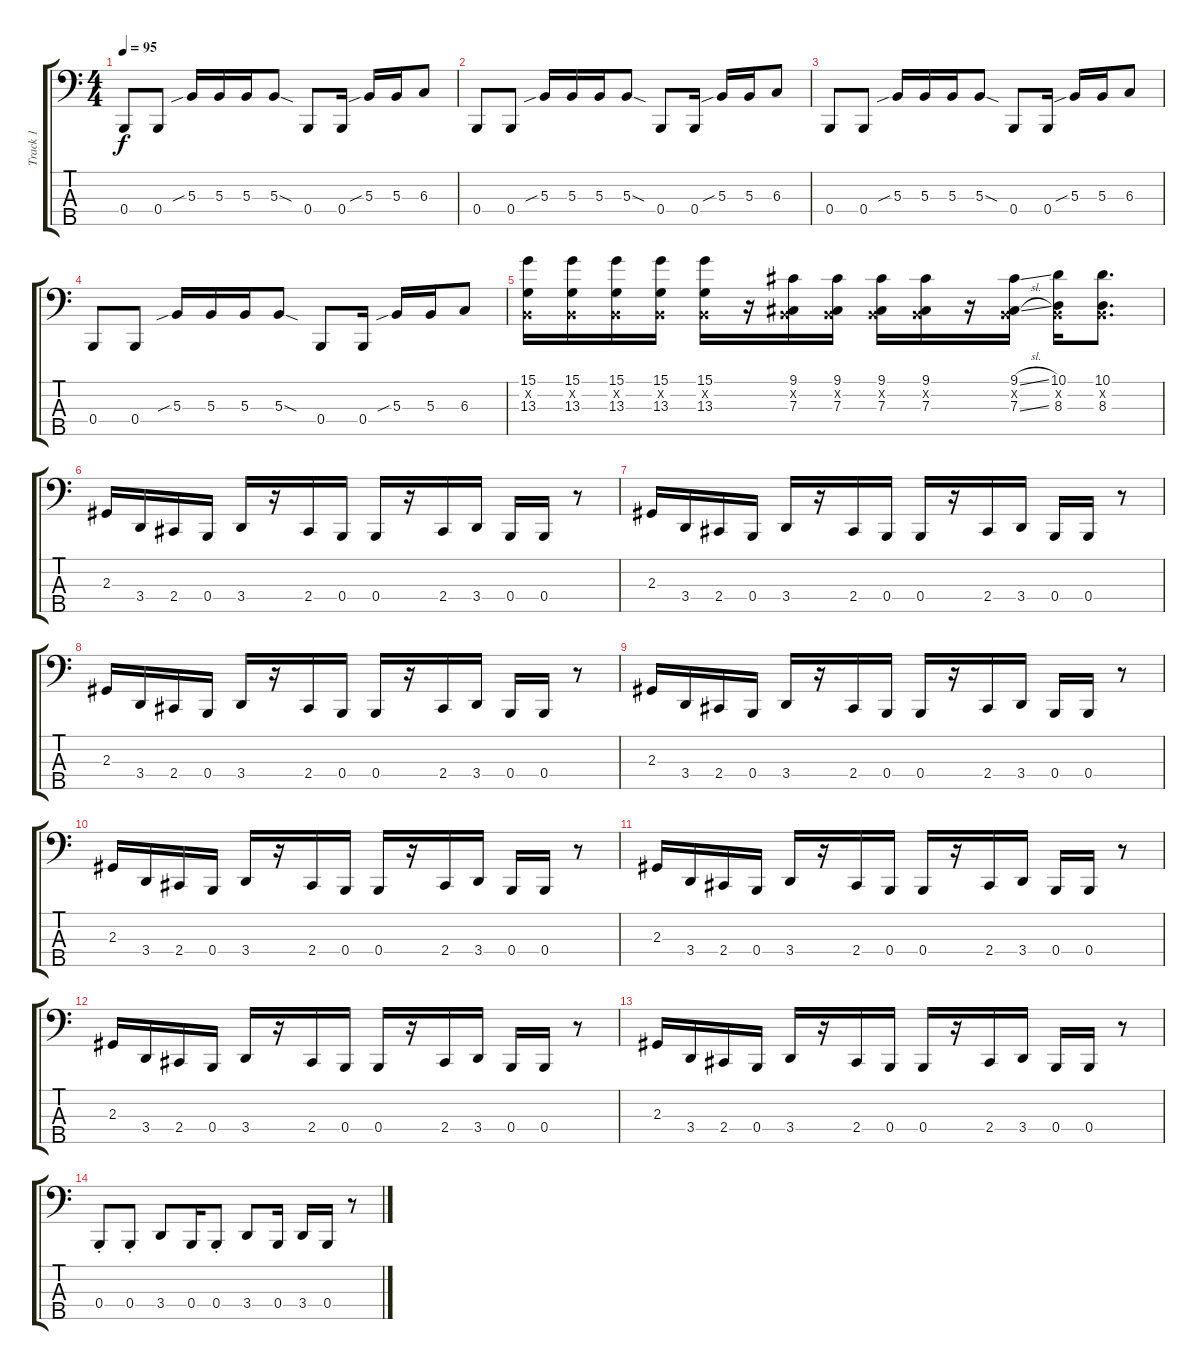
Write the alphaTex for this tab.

\track ("Track 1" "Track 1") {instrument electricbassfinger}
\staff {score tabs}
\tuning (E2 B1 Gb1 B0 Gb0) {hide}
\ts (4 4)
\tempo 95
\clef f4
\ks c
0.4.8{dy f} 0.4.8 5.3{sib}.16 5.3.16 5.3.16 5.3{sod}.8 0.4.8 0.4.16 5.3{sib}.16 5.3.16 6.3.8 |
0.4.8 0.4.8 5.3{sib}.16 5.3.16 5.3.16 5.3{sod}.8 0.4.8 0.4.16 5.3{sib}.16 5.3.16 6.3.8 |
0.4.8 0.4.8 5.3{sib}.16 5.3.16 5.3.16 5.3{sod}.8 0.4.8 0.4.16 5.3{sib}.16 5.3.16 6.3.8 |
0.4.8 0.4.8 5.3{sib}.16 5.3.16 5.3.16 5.3{sod}.8 0.4.8 0.4.16 5.3{sib}.16 5.3.16 6.3.8 |
(15.1 0.2{x} 13.3).16 (15.1 0.2{x} 13.3).16 (15.1 0.2{x} 13.3).16 (15.1 0.2{x} 13.3).16 (15.1 0.2{x} 13.3).16 r.16 (9.1 0.2{x} 7.3).16 (9.1 0.2{x} 7.3).16 (9.1 0.2{x} 7.3).16 (9.1 0.2{x} 7.3).16 r.16 (9.1{sl} 0.2{x} 7.3{sl}).16 (10.1 0.2{x} 8.3).16 (10.1 0.2{x} 8.3).8{d} |
2.3.16 3.4.16 2.4.16 0.4.16 3.4.16 r.16 2.4.16 0.4.16 0.4.16 r.16 2.4.16 3.4.16 0.4.16 0.4.16 r.8 |
2.3.16 3.4.16 2.4.16 0.4.16 3.4.16 r.16 2.4.16 0.4.16 0.4.16 r.16 2.4.16 3.4.16 0.4.16 0.4.16 r.8 |
2.3.16 3.4.16 2.4.16 0.4.16 3.4.16 r.16 2.4.16 0.4.16 0.4.16 r.16 2.4.16 3.4.16 0.4.16 0.4.16 r.8 |
2.3.16 3.4.16 2.4.16 0.4.16 3.4.16 r.16 2.4.16 0.4.16 0.4.16 r.16 2.4.16 3.4.16 0.4.16 0.4.16 r.8 |
2.3.16 3.4.16 2.4.16 0.4.16 3.4.16 r.16 2.4.16 0.4.16 0.4.16 r.16 2.4.16 3.4.16 0.4.16 0.4.16 r.8 |
2.3.16 3.4.16 2.4.16 0.4.16 3.4.16 r.16 2.4.16 0.4.16 0.4.16 r.16 2.4.16 3.4.16 0.4.16 0.4.16 r.8 |
2.3.16 3.4.16 2.4.16 0.4.16 3.4.16 r.16 2.4.16 0.4.16 0.4.16 r.16 2.4.16 3.4.16 0.4.16 0.4.16 r.8 |
2.3.16 3.4.16 2.4.16 0.4.16 3.4.16 r.16 2.4.16 0.4.16 0.4.16 r.16 2.4.16 3.4.16 0.4.16 0.4.16 r.8 |
0.4{st}.8 0.4{st}.8 3.4.8 0.4.16 0.4{st}.8 3.4.8 0.4.16 3.4.16 0.4.16 r.8
